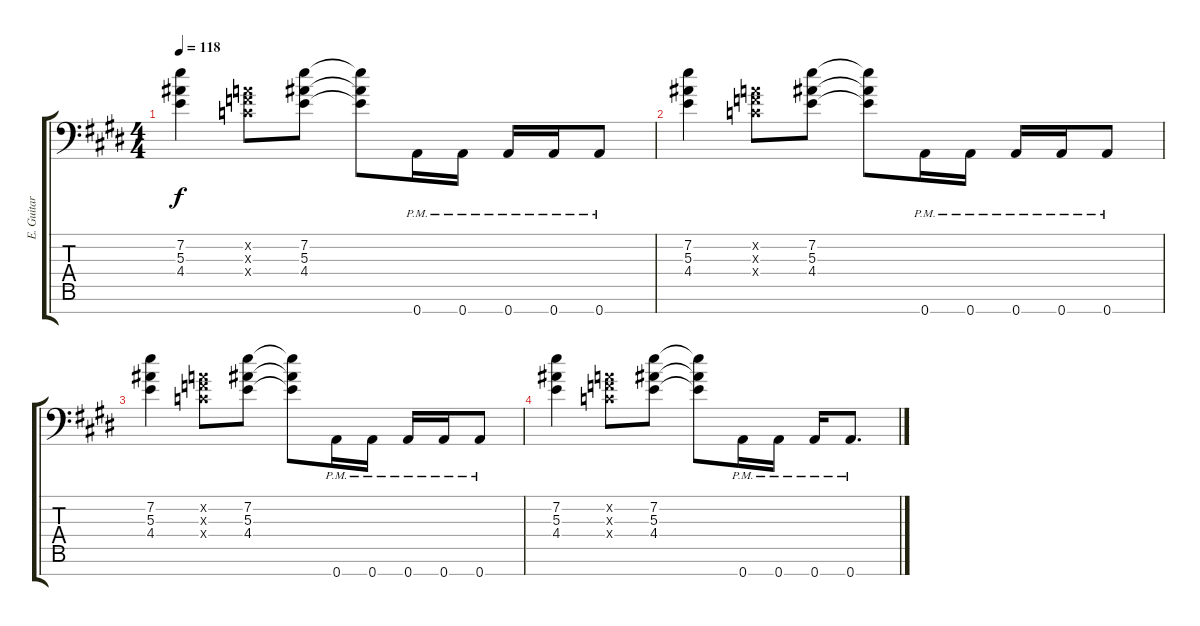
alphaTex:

\track ("E. Guitar II" "E. Guitar ") {instrument overdrivenguitar}
\staff {score tabs}
\tuning (D4 A3 F3 C3 G2 D2 A1) {hide}
\ts (4 4)
\tempo 118
\clef f4
\ks e
(7.2 5.3 4.4).4{dy f} (0.2{x} 0.3{x} 0.4{x}).8 (7.2 5.3 4.4).8 (7.2{t} 5.3{t} 4.4{t}).8 0.7{pm}.16 0.7{pm}.16 0.7{pm}.16 0.7{pm}.16 0.7{pm}.8 |
(7.2 5.3 4.4).4 (0.2{x} 0.3{x} 0.4{x}).8 (7.2 5.3 4.4).8 (7.2{t} 5.3{t} 4.4{t}).8 0.7{pm}.16 0.7{pm}.16 0.7{pm}.16 0.7{pm}.16 0.7{pm}.8 |
(7.2 5.3 4.4).4 (0.2{x} 0.3{x} 0.4{x}).8 (7.2 5.3 4.4).8 (7.2{t} 5.3{t} 4.4{t}).8 0.7{pm}.16 0.7{pm}.16 0.7{pm}.16 0.7{pm}.16 0.7{pm}.8 |
(7.2 5.3 4.4).4 (0.2{x} 0.3{x} 0.4{x}).8 (7.2 5.3 4.4).8 (7.2{t} 5.3{t} 4.4{t}).8 0.7{pm}.16 0.7{pm}.16 0.7{pm}.16 0.7{pm}.8{d}
